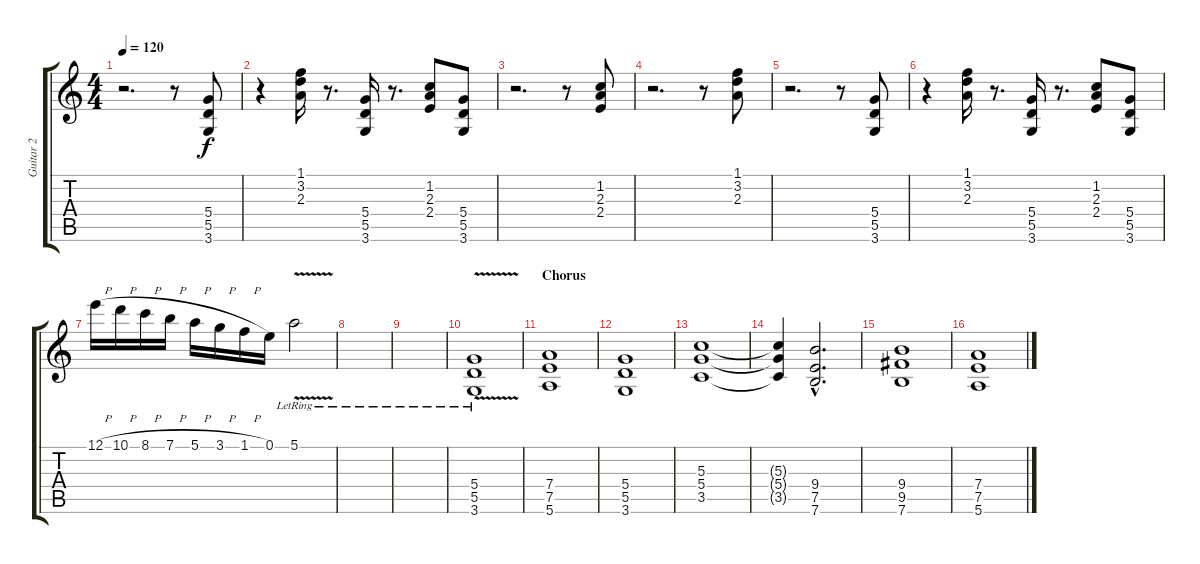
\track ("Guitar 2" "Guitar 2") {instrument overdrivenguitar}
\staff {score tabs}
\tuning (E4 B3 G3 D3 A2 E2) {hide}
\ts (4 4)
\tempo 120
\clef g2
\ks c
r.2{d dy f} r.8 (5.4 5.5 3.6).8 |
r.4 (1.1 3.2 2.3).16 r.8{d} (5.4 5.5 3.6).16 r.8{d} (1.2 2.3 2.4).8 (5.4 5.5 3.6).8 |
r.2{d} r.8 (1.2 2.3 2.4).8 |
r.2{d} r.8 (1.1 3.2 2.3).8 |
r.2{d} r.8 (5.4 5.5 3.6).8 |
r.4 (1.1 3.2 2.3).16 r.8{d} (5.4 5.5 3.6).16 r.8{d} (1.2 2.3 2.4).8 (5.4 5.5 3.6).8 |
12.1{h}.16 10.1{h}.16 8.1{h}.16 7.1{h}.16 5.1{h}.16 3.1{h}.16 1.1{h}.16 0.1.16 5.1{v lr}.2 |
|
|
(5.4{lr} 5.5{lr} 3.6{v lr}).1 |
\section ("" "Chorus")
(7.4 7.5 5.6).1 |
(5.4 5.5 3.6).1 |
(5.3 5.4 3.5).1 |
(5.3{t} 5.4{t} 3.5{t}).4 (9.4{hac} 7.5{hac} 7.6{hac}).2{d} |
(9.4 9.5 7.6).1 |
(7.4 7.5 5.6).1
